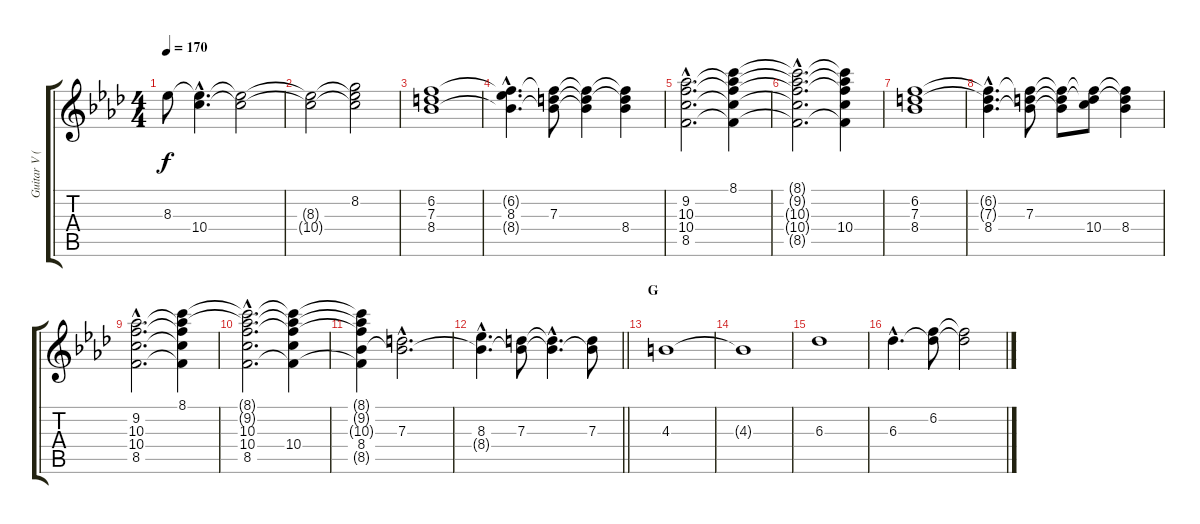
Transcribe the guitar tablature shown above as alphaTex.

\track ("Guitar V (Clean)" "Guitar V (") {instrument electricguitarclean}
\staff {score tabs}
\tuning (E4 B3 G3 D3 A2 E2) {hide}
\ts (4 4)
\tempo 170
\clef g2
\ks ab
8.3.8{dy f} (8.3{hac t} 10.4{hac}).4{d} (8.3{t} 10.4{t}).2 |
(8.3{t} 10.4{t}).2 (8.2 8.3{t} 10.4{t}).2 |
(6.2 7.3 8.4).1 |
(6.2{hac t} 8.3{hac} 8.4{hac t}).4{d} (6.2{t} 7.3 8.4{t}).8 (6.2{t} 7.3{t} 8.4{t}).4 (6.2{t} 7.3{t} 8.4).4 |
(9.2{hac} 10.3{hac} 10.4{hac} 8.5{hac}).2{d} (8.1 9.2{t} 10.3{t} 10.4{t} 8.5{t}).4 |
(8.1{hac t} 9.2{hac t} 10.3{hac t} 10.4{hac t} 8.5{hac t}).2{d} (8.1{t} 9.2{t} 10.3{t} 10.4 8.5{t}).4 |
(6.2 7.3 8.4).1 |
(6.2{hac t} 7.3{hac t} 8.4{hac}).4{d} (6.2{t} 7.3 8.4{t}).8 (6.2{t} 7.3{t} 8.4{t}).8 (6.2{t} 7.3{t} 10.4).8 (6.2{t} 7.3{t} 8.4).4 |
(9.2{hac} 10.3{hac} 10.4{hac} 8.5{hac}).2{d} (8.1 9.2{t} 10.3{t} 10.4{t} 8.5{t}).4 |
(8.1{hac t} 9.2{hac t} 10.3{hac} 10.4{hac} 8.5{hac}).2{d} (8.1{t} 9.2{t} 10.3{t} 10.4 8.5{t}).4 |
(8.1{t} 9.2{t} 10.3{t} 8.4 8.5{t}).4 (7.3{hac} 8.4{hac t}).2{d} |
\barLineRight lightlight
(8.3{hac} 8.4{hac t}).4{d} (7.3 8.4{t}).8 (7.3{hac t} 8.4{hac t}).4{d} (7.3 8.4{t}).8 |
\section ("" "G")
4.3.1 |
4.3{t}.1 |
6.3.1 |
6.3{hac}.4{d} (6.2 6.3{t}).8 (6.2{t} 6.3{t}).2
